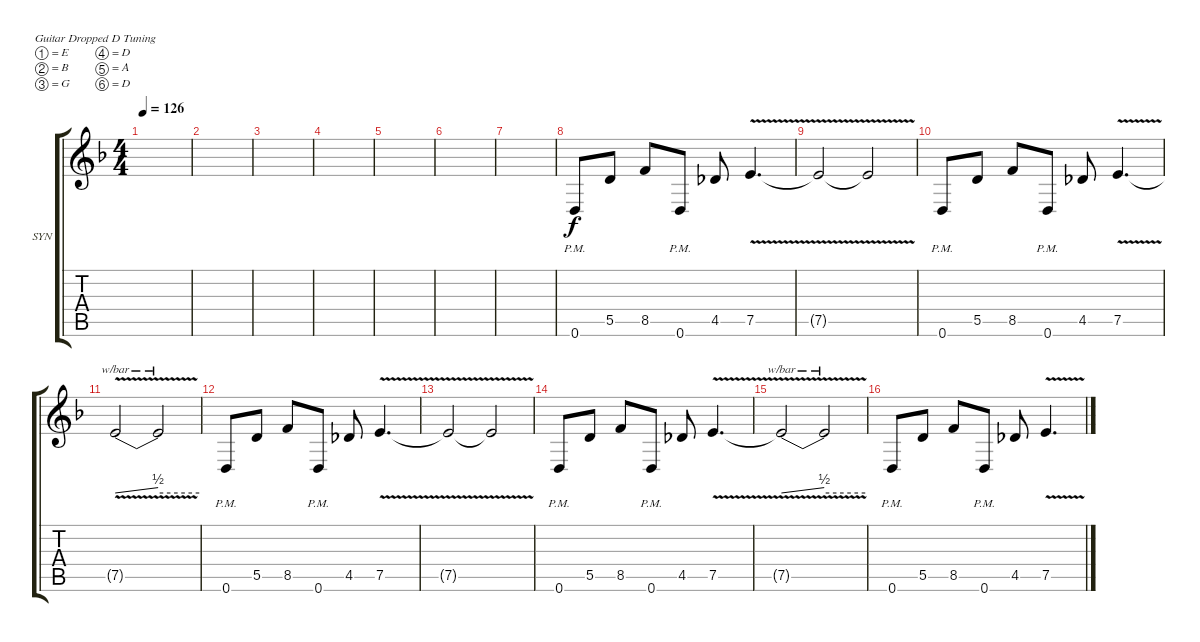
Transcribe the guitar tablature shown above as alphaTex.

\defaultSystemsLayout 4
\bracketExtendMode groupsimilarinstruments
\firstSystemTrackNameOrientation horizontal
\otherSystemsTrackNameOrientation horizontal
\track ("Rhythm Dub" "SYN") {instrument distortionguitar}
\staff {score tabs}
\tuning (E4 B3 G3 D3 A2 D2)
\ts (4 4)
\tempo 126
\clef g2
\ks f
|
|
|
|
|
|
|
0.6{pm}.8 5.5.8 8.5.8 0.6{pm}.8 4.5.8 7.5{v}.4{d} |
7.5{v t}.2 7.5{v t}.2 |
0.6{pm}.8 5.5.8 8.5.8 0.6{pm}.8 4.5.8 7.5{v}.4{d} |
7.5{v t}.2{tbe (dive default 0 0 59.4 2)} 7.5{v t}.2{tbe (hold default 0 0 60 0)} |
0.6{pm}.8 5.5.8 8.5.8 0.6{pm}.8 4.5.8 7.5{v}.4{d} |
7.5{v t}.2 7.5{v t}.2 |
0.6{pm}.8 5.5.8 8.5.8 0.6{pm}.8 4.5.8 7.5{v}.4{d} |
7.5{v t}.2{tbe (dive default 0 0 59.4 2)} 7.5{v t}.2{tbe (hold default 0 0 60 0)} |
0.6{pm}.8 5.5.8 8.5.8 0.6{pm}.8 4.5.8 7.5{v}.4{d}
